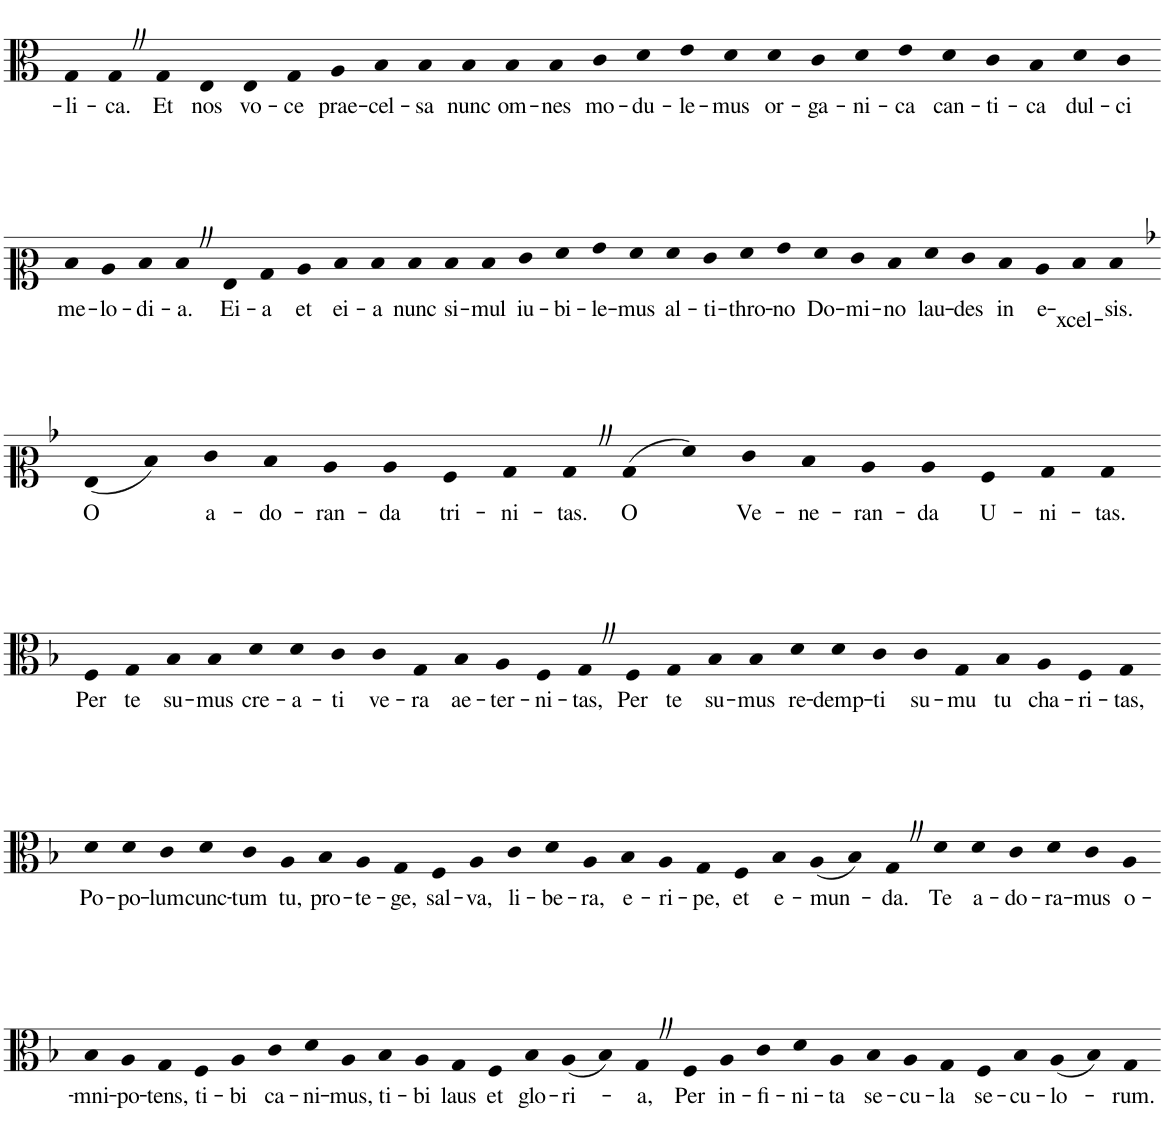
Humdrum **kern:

**kern	**text
*part1	*part1
*staff1	*staff1
*I"Piano	*
*I'Pno.	*
!!LO:PB:g=z
*clefC2	*
*k[]	*
*M63/4	*
=10	=10
!	!LO:LY:b
4G	-li-
!	!LO:LY:b
4GZ	-ca.
!	!LO:LY:b
4G	Et
!	!LO:LY:b
4G	nos
!	!LO:LY:b
4G	vo-
!	!LO:LY:b
4B	-ce
!	!LO:LY:b
4c	prae-
!	!LO:LY:b
4d	-cel-
!	!LO:LY:b
4d	-sa
!	!LO:LY:b
4d	nunc
!	!LO:LY:b
4d	om-
!	!LO:LY:b
4d	-nes
!	!LO:LY:b
4e	mo-
!	!LO:LY:b
4f	-du-
!	!LO:LY:b
4g	-le-
!	!LO:LY:b
4f	-mus
!	!LO:LY:b
4f	or-
!	!LO:LY:b
4e	-ga-
!	!LO:LY:b
4f	-ni-
!	!LO:LY:b
4g	-ca
!	!LO:LY:b
4f	can-
!	!LO:LY:b
4e	-ti-
!	!LO:LY:b
4d	-ca
!	!LO:LY:b
4f	dul-
!	!LO:LY:b
4e	-ci
!!LO:LB:g=z
=11-	=11-
!	!LO:LY:b
4d	me-
!	!LO:LY:b
4c	-lo-
!	!LO:LY:b
4d	-di-
!	!LO:LY:b
4dZ	-a.
!	!LO:LY:b
4G	Ei-
!	!LO:LY:b
4B	-a
!	!LO:LY:b
4c	et
!	!LO:LY:b
4d	ei-
!	!LO:LY:b
4d	-a
!	!LO:LY:b
4d	nunc
!	!LO:LY:b
4d	si-
!	!LO:LY:b
4d	-mul
!	!LO:LY:b
4e	iu-
!	!LO:LY:b
4f	-bi-
!	!LO:LY:b
4g	-le-
!	!LO:LY:b
4f	-mus
!	!LO:LY:b
4f	al-
!	!LO:LY:b
4e	-ti-
!	!LO:LY:b
4f	-thro-
!	!LO:LY:b
4g	-no
!	!LO:LY:b
4f	Do-
!	!LO:LY:b
4e	-mi-
!	!LO:LY:b
4d	-no
!	!LO:LY:b
4f	lau-
!	!LO:LY:b
4e	-des
!	!LO:LY:b
4d	in
!	!LO:LY:b
4c	e-
!	!LO:LY:b
4d	-xcel-
!	!LO:LY:b
4d	-sis.
2ryy	.
*clefC3	*
!!LO:LB:g=z
=12-	=12-
*k[b-]	*
!	!LO:LY:b
(4G	O
4d)	.
!	!LO:LY:b
4c	a-
!	!LO:LY:b
4B-	-do-
!	!LO:LY:b
4A	-ran-
!	!LO:LY:b
4A	-da
!	!LO:LY:b
4F	tri-
!	!LO:LY:b
4G	-ni-
!	!LO:LY:b
4GZ	-tas.
!	!LO:LY:b
(4G	O
4d)	.
!	!LO:LY:b
4c	Ve-
!	!LO:LY:b
4B-	-ne-
!	!LO:LY:b
4A	-ran-
!	!LO:LY:b
4A	-da
!	!LO:LY:b
4F	U-
!	!LO:LY:b
4G	-ni-
!	!LO:LY:b
4G	-tas.
!!LO:LB:g=z
=13-	=13-
!	!LO:LY:b
4F	Per
!	!LO:LY:b
4G	te
!	!LO:LY:b
4B-	su-
!	!LO:LY:b
4B-	-mus
!	!LO:LY:b
4d	cre-
!	!LO:LY:b
4d	-a-
!	!LO:LY:b
4c	-ti
!	!LO:LY:b
4c	ve-
!	!LO:LY:b
4G	-ra
!	!LO:LY:b
4B-	ae-
!	!LO:LY:b
4A	-ter-
!	!LO:LY:b
4F	-ni-
!	!LO:LY:b
4GZ	-tas,
!	!LO:LY:b
4F	Per
!	!LO:LY:b
4G	te
!	!LO:LY:b
4B-	su-
!	!LO:LY:b
4B-	-mus
!	!LO:LY:b
4d	re-
!	!LO:LY:b
4d	-demp-
!	!LO:LY:b
4c	-ti
!	!LO:LY:b
4c	su-
!	!LO:LY:b
4G	-mu
!	!LO:LY:b
4B-	tu
!	!LO:LY:b
4A	cha-
!	!LO:LY:b
4F	-ri-
!	!LO:LY:b
4G	-tas,
!!LO:LB:g=z
=14-	=14-
!	!LO:LY:b
4d	Po-
!	!LO:LY:b
4d	-po-
!	!LO:LY:b
4c	-lum
!	!LO:LY:b
4d	cunc-
!	!LO:LY:b
4c	-tum
!	!LO:LY:b
4A	tu,
!	!LO:LY:b
4B-	pro-
!	!LO:LY:b
4A	-te-
!	!LO:LY:b
4G	-ge,
!	!LO:LY:b
4F	sal-
!	!LO:LY:b
4A	-va,
!	!LO:LY:b
4c	li-
!	!LO:LY:b
4d	-be-
!	!LO:LY:b
4A	-ra,
!	!LO:LY:b
4B-	e-
!	!LO:LY:b
4A	-ri-
!	!LO:LY:b
4G	-pe,
!	!LO:LY:b
4F	et
!	!LO:LY:b
4B-	e-
!	!LO:LY:b
(4A	-mun-
4B-)	.
!	!LO:LY:b
4GZ	-da.
!	!LO:LY:b
4d	Te
!	!LO:LY:b
4d	a-
!	!LO:LY:b
4c	-do-
!	!LO:LY:b
4d	-ra-
!	!LO:LY:b
4c	-mus
!	!LO:LY:b
4A	o-
!!LO:LB:g=z
=15-	=15-
!	!LO:LY:b
4B-	-mni-
!	!LO:LY:b
4A	-po-
!	!LO:LY:b
4G	-tens,
!	!LO:LY:b
4F	ti-
!	!LO:LY:b
4A	-bi
!	!LO:LY:b
4c	ca-
!	!LO:LY:b
4d	-ni-
!	!LO:LY:b
4A	-mus,
!	!LO:LY:b
4B-	ti-
!	!LO:LY:b
4A	-bi
!	!LO:LY:b
4G	laus
!	!LO:LY:b
4F	et
!	!LO:LY:b
4B-	glo-
!	!LO:LY:b
(4A	-ri-
4B-)	.
!	!LO:LY:b
4GZ	-a,
!	!LO:LY:b
4F	Per
!	!LO:LY:b
4A	in-
!	!LO:LY:b
4c	-fi-
!	!LO:LY:b
4d	-ni-
!	!LO:LY:b
4A	-ta
!	!LO:LY:b
4B-	se-
!	!LO:LY:b
4A	-cu-
!	!LO:LY:b
4G	-la
!	!LO:LY:b
4F	se-
!	!LO:LY:b
4B-	-cu-
!	!LO:LY:b
(4A	-lo-
4B-)	.
!	!LO:LY:b
4G	-rum.
=-	=-
*-	*-
